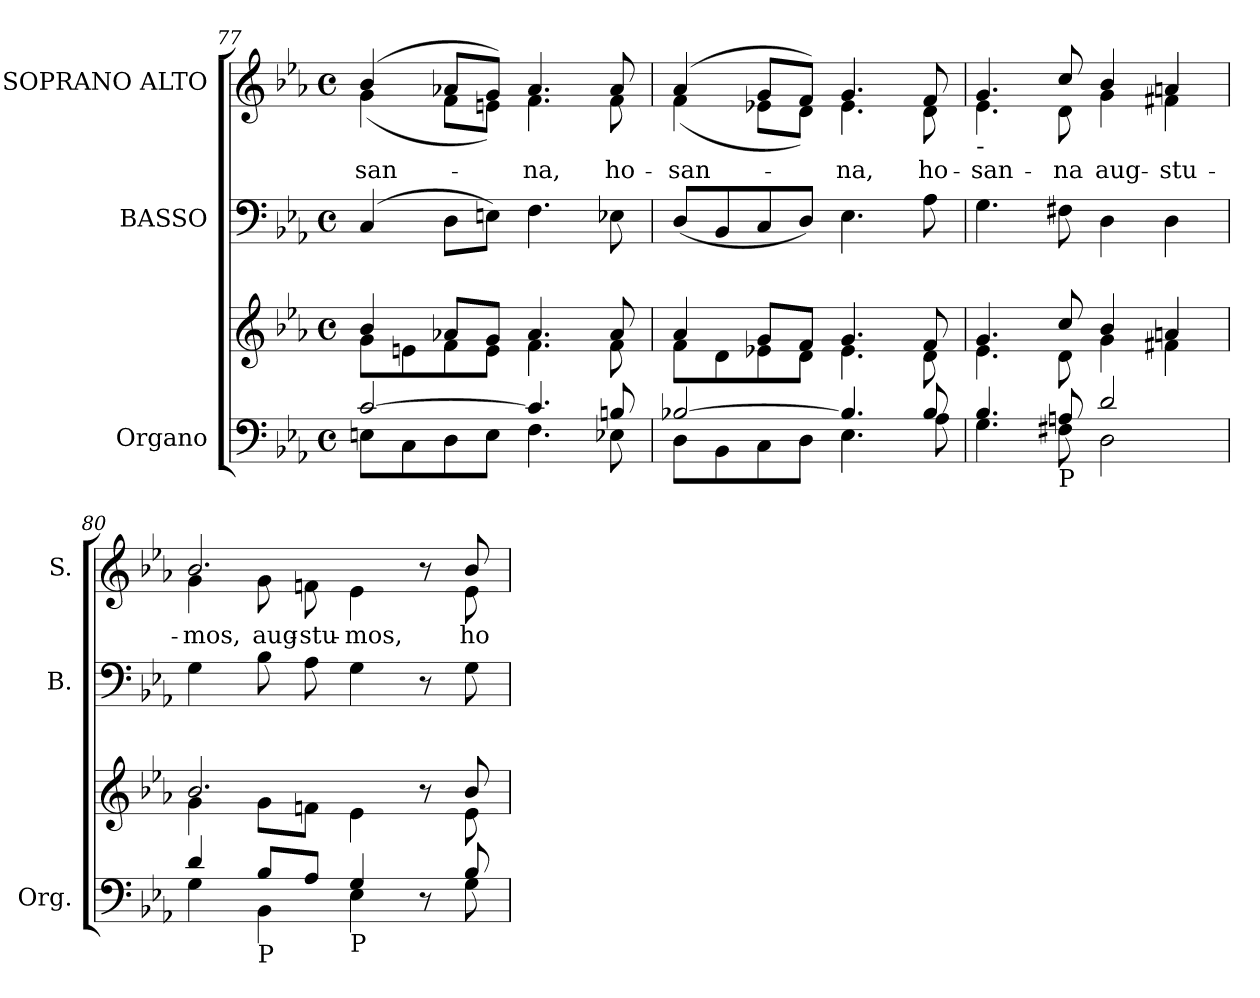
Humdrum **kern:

**kern	**kern	**kern	**kern	**text
*part3	*part3	*part2	*part1	*part1
*staff4	*staff3	*staff2	*staff1	*staff1
*I"Organo	*	*I"BASSO	*I"SOPRANO ALTO	*
*I'Org.	*	*I'B.	*I'S.	*
*clefF4	*clefG2	*clefF4	*clefG2	*
*k[b-e-a-]	*k[b-e-a-]	*k[b-e-a-]	*k[b-e-a-]	*
*E-:	*E-:	*E-:	*E-:	*
*M4/4	*M4/4	*M4/4	*M4/4	*
*met(c)	*met(c)	*met(c)	*met(c)	*
=77	=77	=77	=77	=77
*^	*^	*	*^	*
!	!	!	!	!	!	!	!LO:LY:b:color=#000000
[>2ci/	8Eni\L	4b-i/	8gi\L	(4Ci/	(4b-i/	(4gi\	-san-
.	8Ci\	.	8eni\	.	.	.	.
.	8Di\	8a-Xi/L	8fi\	8Di\L	8a-Xi/L	8fi\L	.
.	8Ei\J	8gi/J	8ei\J	8Eni\J)	8gi/J)	8eni\J)	.
!	!	!	!	!	!	!	!LO:LY:b:color=#000000
4.ci/]	4.Fi\	4.a-i/	4.fi\	4.Fi\	4.a-i/	4.fi\	-na,
!	!	!	!	!	!	!	!LO:LY:b:color=#000000
8Bni/	8E-Xi\	8a-i/	8fi\	8E-Xi\	8a-i/	8fi\	ho-
=78	=78	=78	=78	=78	=78	=78	=78
!	!	!	!	!	!	!	!LO:LY:b:color=#000000
[>2B-Xi/	8Di\L	4a-i/	8fi\L	(8Di/L	(4a-i/	(4fi\	-san-
.	8BB-i\	.	8di\	8BB-i/	.	.	.
.	8Ci\	8gi/L	8e-Xi\	8Ci/	8gi/L	8e-Xi\L	.
.	8Di\J	8fi/J	8di\J	8Di/J)	8fi/J)	8di\J)	.
!	!	!	!	!	!	!	!LO:LY:b:color=#000000
4.B-i/]	4.E-i\	4.gi/	4.e-i\	4.E-i\	4.gi/	4.e-i\	-na,
!	!	!	!	!	!	!	!LO:LY:b:color=#000000
8B-i/	8A-i\	8fi/	8di\	8A-i\	8fi/	8di\	ho-
!!LO:PB:g=z	!!
=79	=79	=79	=79	=79	=79	=79	=79
!	!	!	!	!	!LO:TX:b:t=-	!	!
!	!	!	!	!	!	!	!LO:LY:b:color=#000000
4.B-i/	4.Gi\	4.gi/	4.e-i\	4.Gi\	4.gi/	4.e-i\	-san-
!LO:TX:b:t=P	!	!	!	!	!	!	!
!	!	!	!	!	!	!	!LO:LY:b:color=#000000
8Ani/	8F#Xi\	8cci/	8di\	8F#Xi\	8cci/	8di\	-na
!	!	!	!	!	!	!	!LO:LY:a:color=#000000
!	!	!	!	!	!	!	!LO:LY:b:color=#000000
2di/	2Di\	4b-i/	4gi\	4Di\	4b-i/	4gi\	aug-
!	!	!	!	!	!	!	!LO:LY:a:color=#000000
!	!	!	!	!	!	!	!LO:LY:b:color=#000000
.	.	4ani/	4f#Xi\	4Di\	4ani/	4f#Xi\	-stu-
=80	=80	=80	=80	=80	=80	=80	=80
!	!	!	!	!	!	!	!LO:LY:a:color=#000000
!	!	!	!	!	!	!	!LO:LY:b:color=#000000
4di/	4Gi\	2.b-i/	4gi\	4Gi\	2.b-i/	4gi\	-mos,
!LO:TX:b:t=P	!	!	!	!	!	!	!
!	!	!	!	!	!	!	!LO:LY:b:color=#000000
8B-i/L	4BB-i\	.	8gi\L	8B-i\	.	8gi\	aug-
!	!	!	!	!	!	!	!LO:LY:b:color=#000000
8A-i/J	.	.	8fni\J	8A-i\	.	8fni\	-stu-
!LO:TX:b:t=P	!	!	!	!	!	!	!
!	!	!	!	!	!	!	!LO:LY:b:color=#000000
4Gi/	4E-i\	.	4e-i\	4Gi\	.	4e-i\	-mos,
8r	8ryy	8r	8ryy	8r	8r	8ryy	.
!	!	!	!	!	!	!	!LO:LY:b:color=#000000
8B-i/	8Gi\	8b-i/	8e-i\	8Gi\	8b-i/	8e-i\	ho-
*v	*v	*	*	*	*v	*v	*
*	*v	*v	*	*	*
=	=	=	=	=
*-	*-	*-	*-	*-
